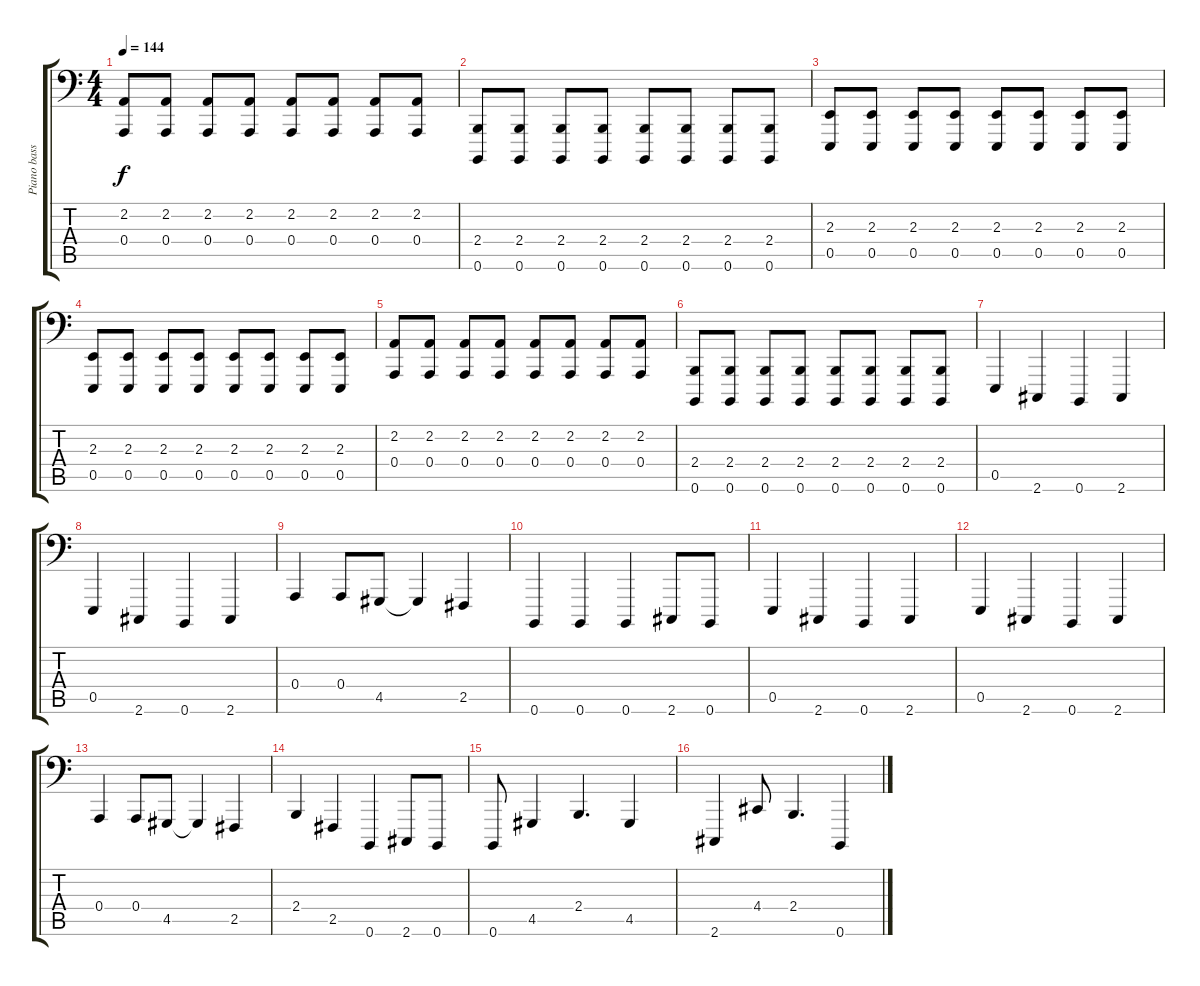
\track ("Piano bass" "Piano bass") {instrument acousticgrandpiano}
\staff {score tabs}
\tuning (C3 G2 D2 A1 E1 B0) {hide}
\ts (4 4)
\tempo 144
\clef f4
\ks c
(2.2 0.4).8{dy f} (2.2 0.4).8 (2.2 0.4).8 (2.2 0.4).8 (2.2 0.4).8 (2.2 0.4).8 (2.2 0.4).8 (2.2 0.4).8 |
(2.4 0.6).8 (2.4 0.6).8 (2.4 0.6).8 (2.4 0.6).8 (2.4 0.6).8 (2.4 0.6).8 (2.4 0.6).8 (2.4 0.6).8 |
(2.3 0.5).8 (2.3 0.5).8 (2.3 0.5).8 (2.3 0.5).8 (2.3 0.5).8 (2.3 0.5).8 (2.3 0.5).8 (2.3 0.5).8 |
(2.3 0.5).8 (2.3 0.5).8 (2.3 0.5).8 (2.3 0.5).8 (2.3 0.5).8 (2.3 0.5).8 (2.3 0.5).8 (2.3 0.5).8 |
(2.2 0.4).8 (2.2 0.4).8 (2.2 0.4).8 (2.2 0.4).8 (2.2 0.4).8 (2.2 0.4).8 (2.2 0.4).8 (2.2 0.4).8 |
(2.4 0.6).8 (2.4 0.6).8 (2.4 0.6).8 (2.4 0.6).8 (2.4 0.6).8 (2.4 0.6).8 (2.4 0.6).8 (2.4 0.6).8 |
0.5.4 2.6.4 0.6.4 2.6.4 |
0.5.4 2.6.4 0.6.4 2.6.4 |
0.4.4 0.4.8 4.5.8 4.5{t}.4 2.5.4 |
0.6.4 0.6.4 0.6.4 2.6.8 0.6.8 |
0.5.4 2.6.4 0.6.4 2.6.4 |
0.5.4 2.6.4 0.6.4 2.6.4 |
0.4.4 0.4.8 4.5.8 4.5{t}.4 2.5.4 |
2.4.4 2.5.4 0.6.4 2.6.8 0.6.8 |
0.6.8 4.5.4 2.4.4{d} 4.5.4 |
2.6.4 4.4.8 2.4.4{d} 0.6.4
